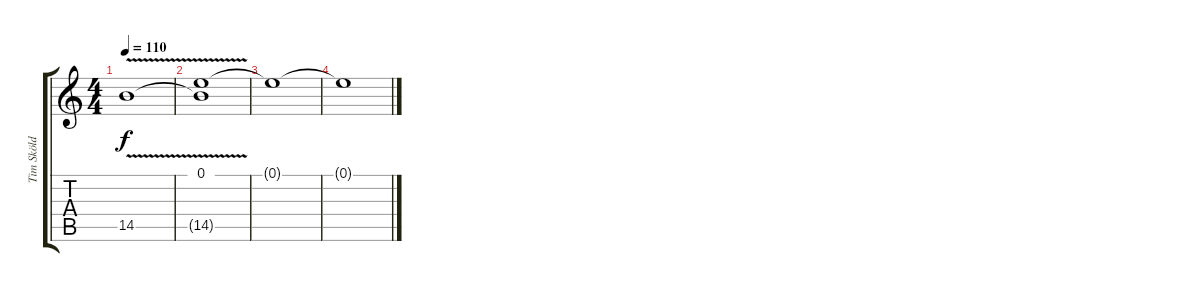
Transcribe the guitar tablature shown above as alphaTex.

\track ("Tim Sköld II" "Tim Sköld ") {instrument distortionguitar}
\staff {score tabs}
\tuning (E4 B3 G3 D3 A2 E2) {hide}
\ts (4 4)
\tempo 110
\clef g2
\ks c
14.5{v}.1{dy f} |
(0.1 14.5{t}).1 |
0.1{t}.1 |
0.1{t}.1
